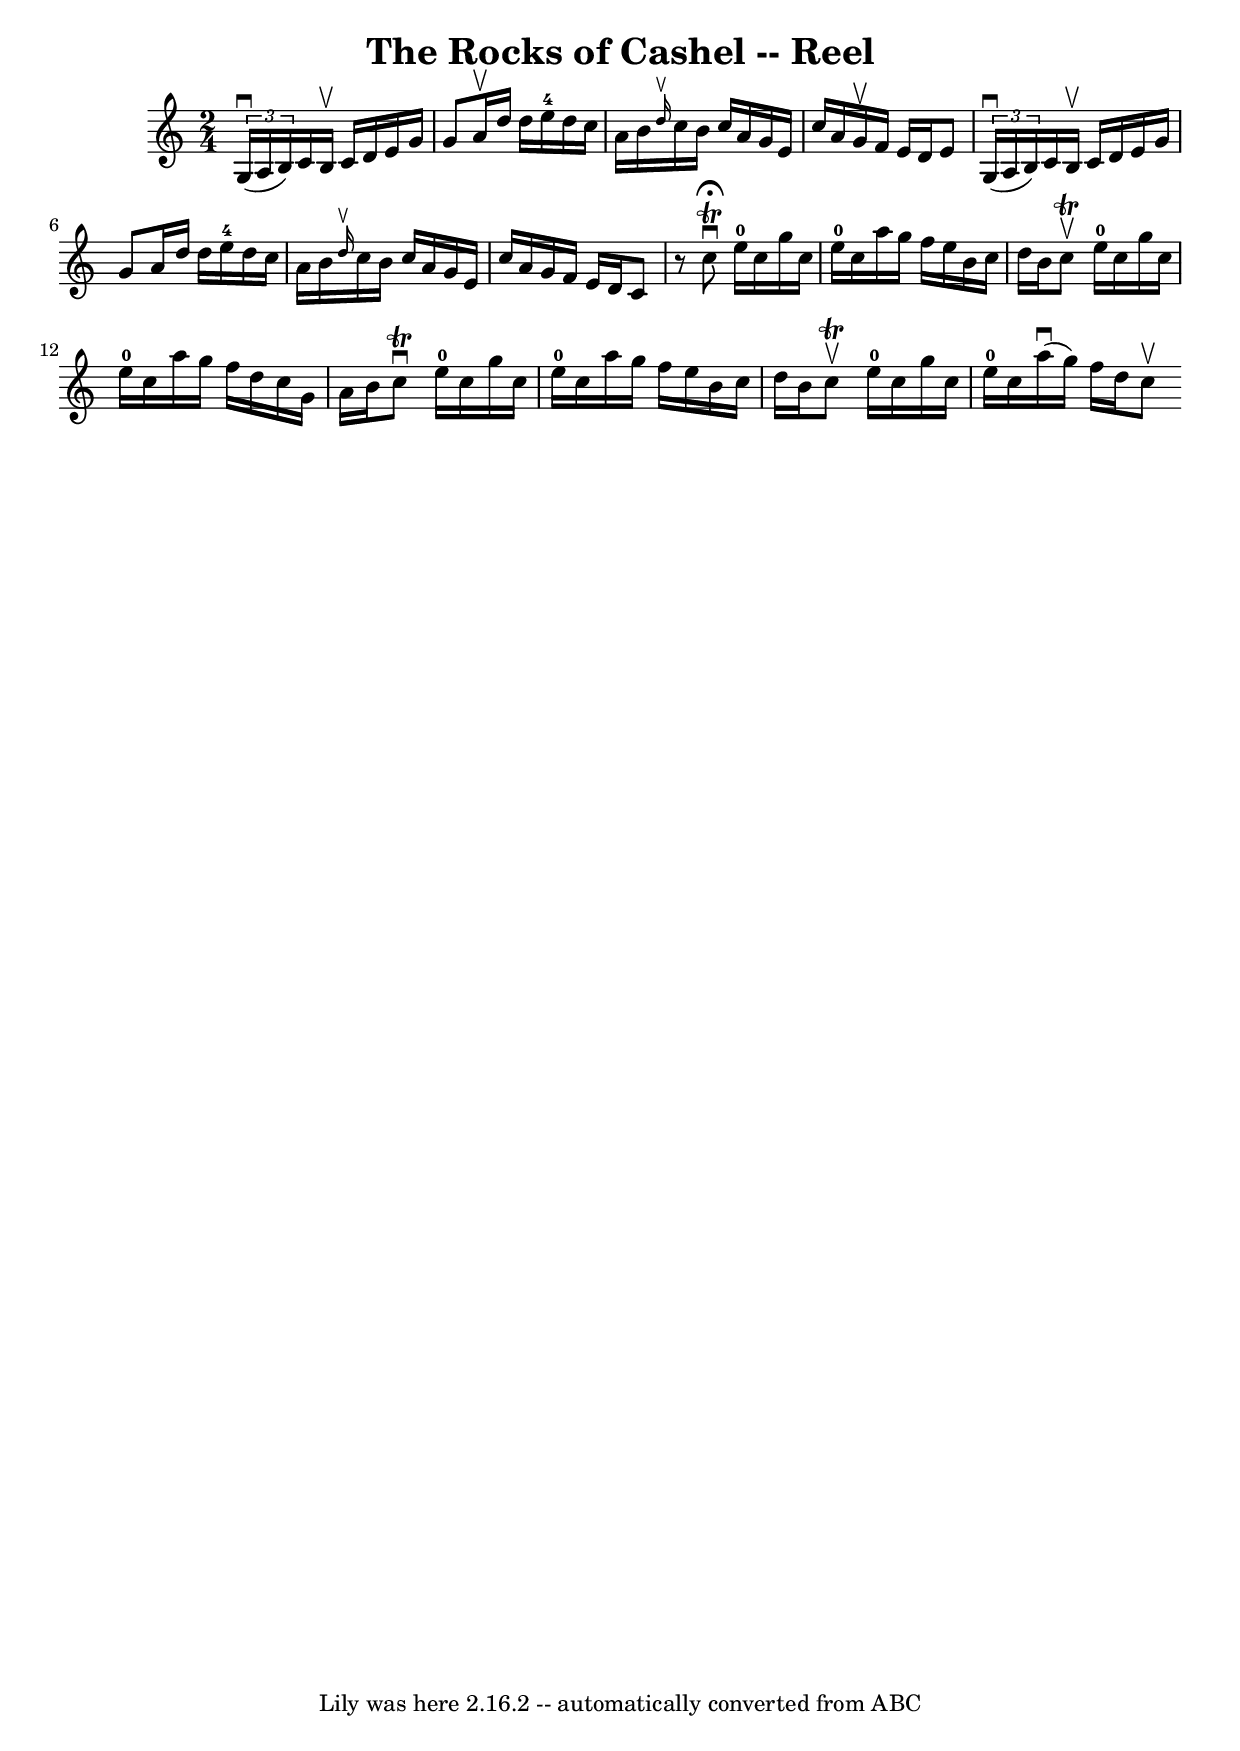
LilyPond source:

\version "2.16.2"
\include "Mammoth.ily"
\header {
  %% book = "Ryan's Mammoth Collection"
  crossRefNumber = "1"
  footnotes = "\\\\365"
  origin = "IRISH."
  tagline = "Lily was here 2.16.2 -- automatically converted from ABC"
  title = "The Rocks of Cashel -- Reel"

}
voicedefault =  {


  \time 2/4 
  \key c \major   \times 2/3 { g16^\downbow(a16 b16)  	 }    |
  c'16 b16^\upbow c'16 d'16 e'16 g'16 g'8     |
  a'16^\upbow d''16 d''16 e''16-4 d''16 c''16 a'16 b'16     |
  \grace { d''16^\upbow  	 } c''16 b'16 c''16 a'16 g'16 e'16 c''16 a'16      |
  g'16^\upbow f'16 e'16 d'16 e'8    \times 2/3 { g16 (^\downbow a16 b16)  			 }     |
  c'16 b16^\upbow c'16 d'16 e'16 g'16 g'8     |
  a'16 d''16 d''16 e''16-4 d''16 c''16 a'16 b'16     |
  
  \grace { d''16^\upbow  	 } c''16 b'16 c''16 a'16 g'16 e'16 c''16 a'16      |
  g'16 f'16 e'16 d'16 c'8    r8      \bar " |." c''8^\fermata^\downbow^\trill e''16-0 c''16 g''16 c''16 e''16-0 c''16     |
  a''16 g''16 f''16 e''16 b'16 c''16 d''16 b'16     |
  c''8^\upbow^\trill e''16-0 c''16 g''16 c''16 e''16-0 c''16     |
  a''16 g''16 f''16 d''16 c''16 g'16 a'16 b'16     |
  c''8^\downbow^\trill e''16-0 c''16 g''16 c''16 e''16-0 c''16    |
  a''16 g''16 f''16 e''16 b'16 c''16 d''16 b'16   |
  c''8^\upbow^\trill e''16-0 c''16 g''16 c''16 e''16-0 c''16     |
  a''16^\downbow(g''16) f''16 d''16 c''8^\upbow     \bar " |."   

}

\score{
  <<

    \context Staff="default"
    {
      \voicedefault 
      
    }

  >>
  \layout {
    
  }
  \midi {
  }

}
